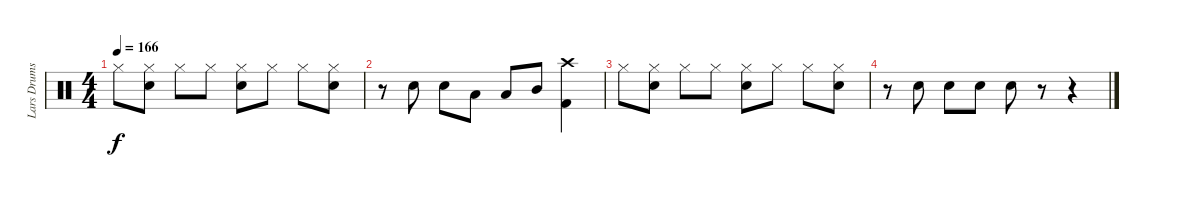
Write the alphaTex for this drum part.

\track ("Lars Drums" "Lars Drums") {instrument percussion}
\staff {score}
\articulation defaults
\ts (4 4)
\tempo 166
\clef neutral
\ks c "Hi-Hat (closed)".8{dy f}
("Hi-Hat (closed)" "Electric Snare (hit)").8 "Hi-Hat (closed)".8 "Hi-Hat (closed)".8 ("Hi-Hat (closed)" "Electric Snare (hit)").8 "Hi-Hat (closed)".8 "Hi-Hat (closed)".8 ("Hi-Hat (closed)" "Electric Snare (hit)").8 |
r.8 "Electric Snare (hit)".8 "Electric Snare (hit)".8 "Low Tom (hit)".8 "Low Tom (hit)".8 "Mid Tom (hit)".8 ("Crash high (hit)" "Kick (hit) 2").4 |
"Hi-Hat (closed)".8 ("Hi-Hat (closed)" "Electric Snare (hit)").8 "Hi-Hat (closed)".8 "Hi-Hat (closed)".8 ("Hi-Hat (closed)" "Electric Snare (hit)").8 "Hi-Hat (closed)".8 "Hi-Hat (closed)".8 ("Hi-Hat (closed)" "Electric Snare (hit)").8 |
r.8 "Electric Snare (hit)".8 "Electric Snare (hit)".8 "Electric Snare (hit)".8 "Electric Snare (hit)".8 r.8 r.4
